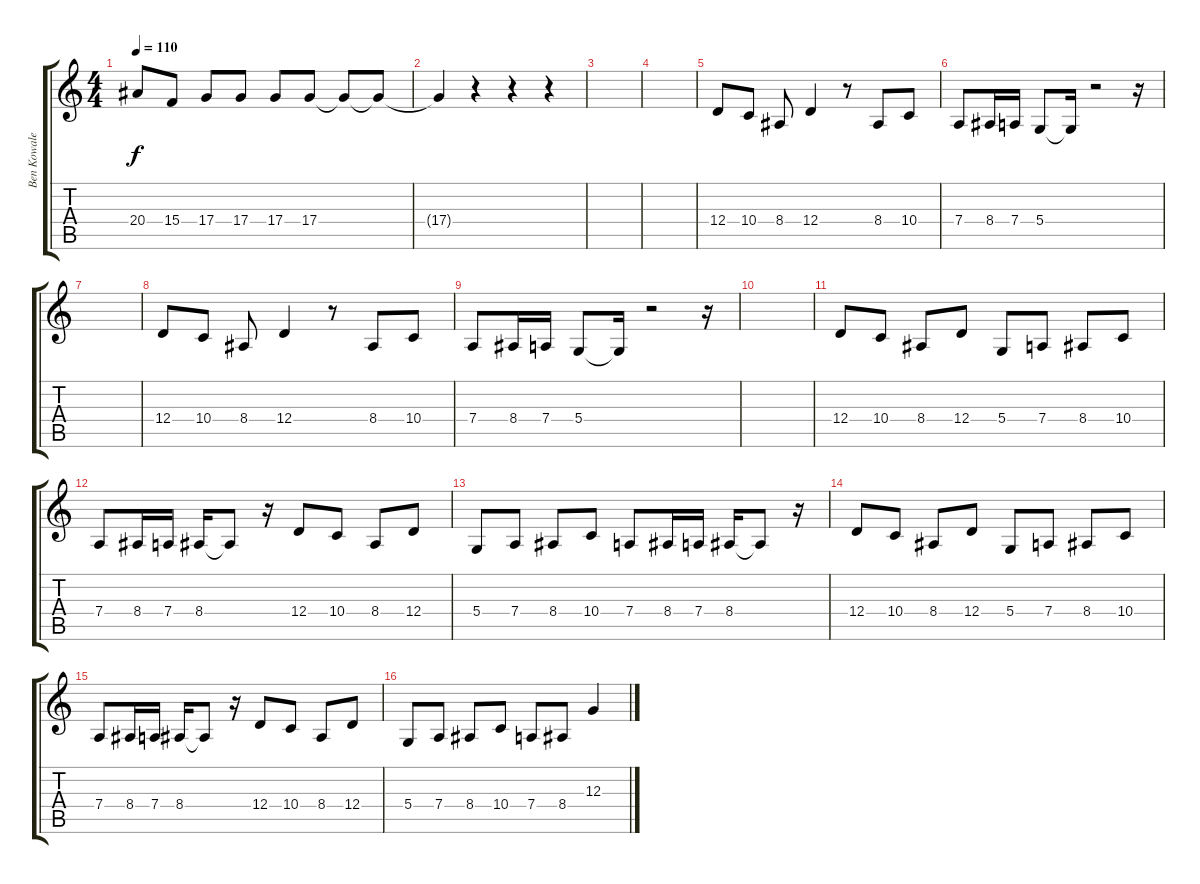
\track ("Ben Kowalewicz, Ian D'Sa - Vocal" "Ben Kowale") {instrument lead6voice}
\staff {score tabs}
\tuning (E4 B3 G3 D3 A2 E2) {hide}
\ts (4 4)
\tempo 110
\clef g2
\ks c
20.4.8{dy f} 15.4.8 17.4.8 17.4.8 17.4.8 17.4.8 17.4{t}.8 17.4{t}.8 |
17.4{t}.4 r.4 r.4 r.4 |
|
|
12.4.8 10.4.8 8.4.8 12.4.4 r.8 8.4.8 10.4.8 |
7.4.8 8.4.16 7.4.16 5.4.8 5.4{t}.16 r.2 r.16 |
|
12.4.8 10.4.8 8.4.8 12.4.4 r.8 8.4.8 10.4.8 |
7.4.8 8.4.16 7.4.16 5.4.8 5.4{t}.16 r.2 r.16 |
|
12.4.8 10.4.8 8.4.8 12.4.8 5.4.8 7.4.8 8.4.8 10.4.8 |
7.4.8 8.4.16 7.4.16 8.4.16 8.4{t}.8 r.16 12.4.8 10.4.8 8.4.8 12.4.8 |
5.4.8 7.4.8 8.4.8 10.4.8 7.4.8 8.4.16 7.4.16 8.4.16 8.4{t}.8 r.16 |
12.4.8 10.4.8 8.4.8 12.4.8 5.4.8 7.4.8 8.4.8 10.4.8 |
7.4.8 8.4.16 7.4.16 8.4.16 8.4{t}.8 r.16 12.4.8 10.4.8 8.4.8 12.4.8 |
5.4.8 7.4.8 8.4.8 10.4.8 7.4.8 8.4.8 12.3.4
